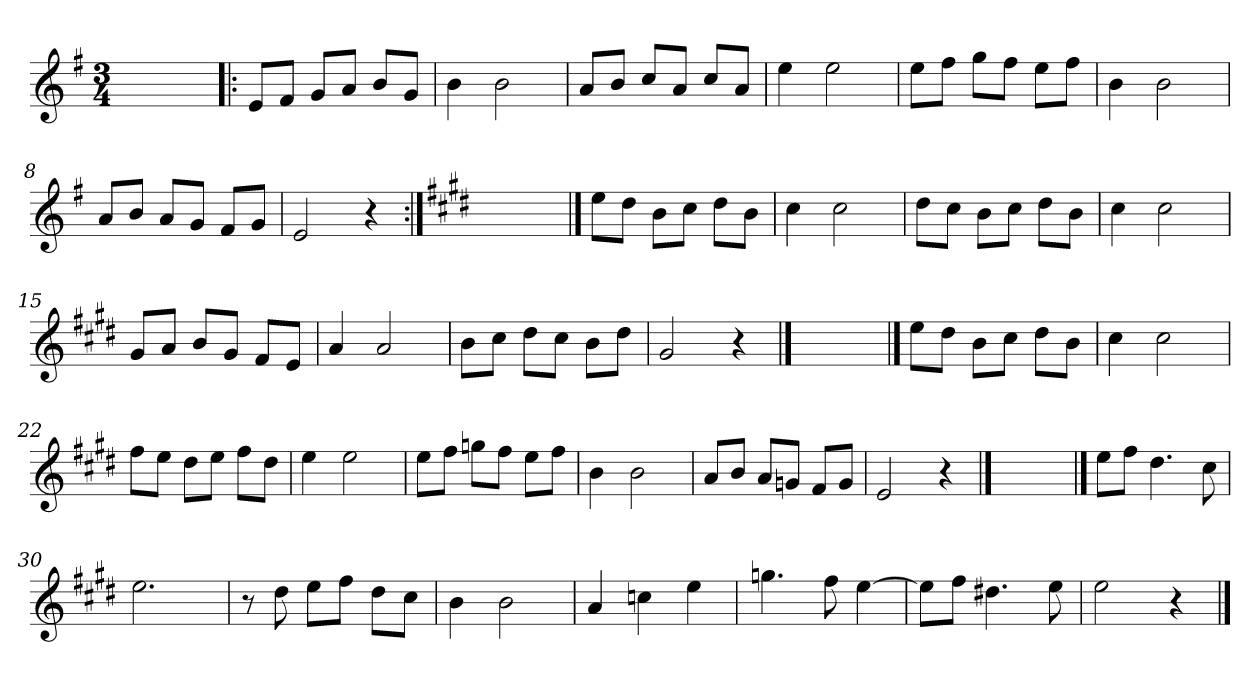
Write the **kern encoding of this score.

**kern
*part1
*staff1
*clefG2
*k[f#]
*e:
*M3/4
=1
2.ryy
=2!|:
8e/L
8f#/J
8g/L
8a/J
8b/L
8g/J
=3
4b\
2b\
=4
8a/L
8b/J
8cc/L
8a/J
8cc/L
8a/J
=5
4ee\
2ee\
=6
8ee\L
8ff#\J
8gg\L
8ff#\J
8ee\L
8ff#\J
=7
4b\
2b\
=8
8a/L
8b/J
8a/L
8g/J
8f#/L
8g/J
=9
2e/
4r
=10:|!
*k[f#c#g#d#]
*E:
2.ryy
!!LO:LB:g=z
==11
8ee\L
8dd#\J
8b\L
8cc#\J
8dd#\L
8b\J
=12
4cc#\
2cc#\
=13
8dd#\L
8cc#\J
8b\L
8cc#\J
8dd#\L
8b\J
=14
4cc#\
2cc#\
=15
8g#/L
8a/J
8b/L
8g#/J
8f#/L
8e/J
=16
4a/
2a/
=17
8b\L
8cc#\J
8dd#\L
8cc#\J
8b\L
8dd#\J
=18
2g#/
4r
==19
2.ryy
==20
8ee\L
8dd#\J
8b\L
8cc#\J
8dd#\L
8b\J
!!LO:LB:g=z
=21
4cc#\
2cc#\
=22
8ff#\L
8ee\J
8dd#\L
8ee\J
8ff#\L
8dd#\J
=23
4ee\
2ee\
=24
8ee\L
8ff#\J
8ggn\L
8ff#\J
8ee\L
8ff#\J
=25
4b\
2b\
=26
8a/L
8b/J
8a/L
8gn/J
8f#/L
8g/J
=27
2e/
4r
==28
2.ryy
==29
8ee\L
8ff#\J
4.dd#\
8cc#\
=30
2.ee\
!!LO:LB:g=z
=31
8r
8dd#\
8ee\L
8ff#\J
8dd#\L
8cc#\J
=32
4b\
2b\
=33
4a/
4ccn\
4ee\
=34
4.ggn\
8ff#\
[4ee\
=35
8ee\L]
8ff#\J
4.dd#X\
8ee\
=36
2ee\
4r
==
*-
